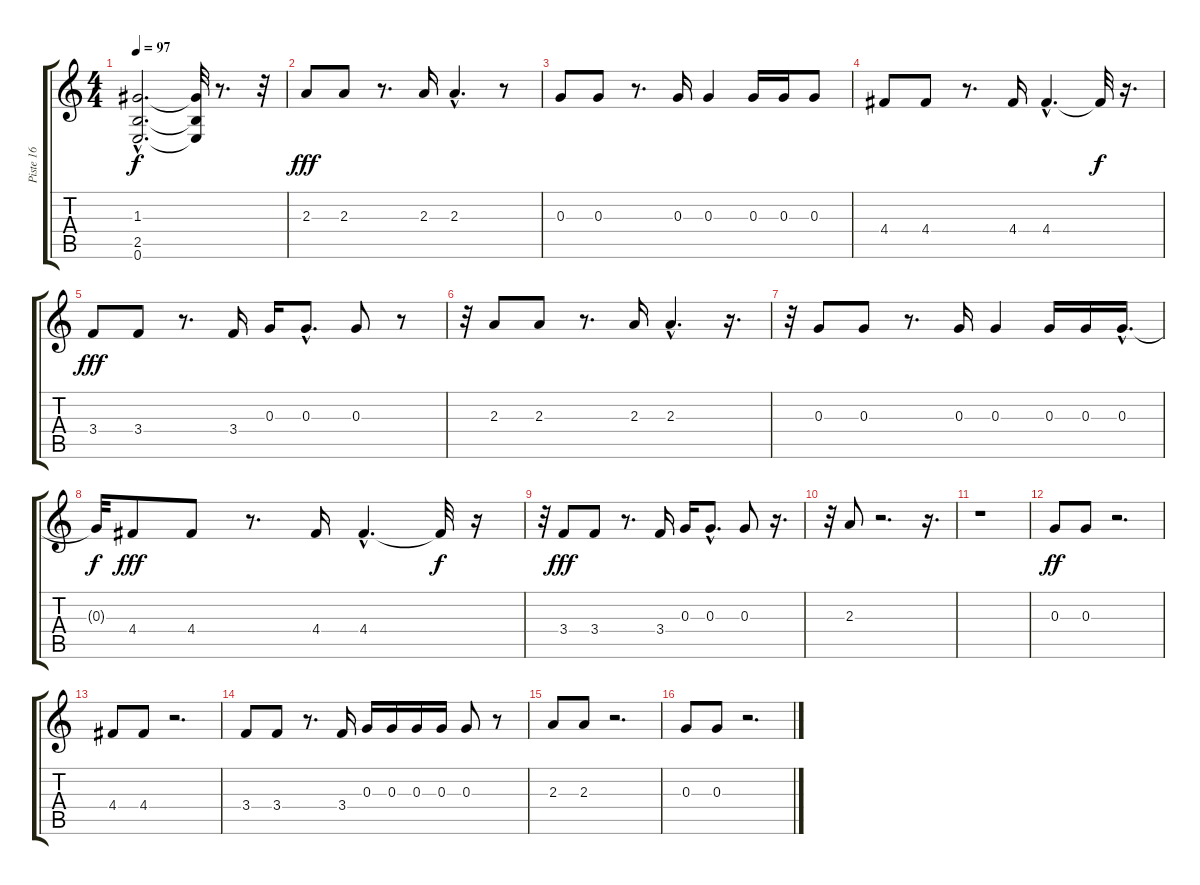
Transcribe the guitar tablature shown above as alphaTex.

\track ("Piste 16" "Piste 16") {instrument distortionguitar}
\staff {score tabs}
\tuning (E4 B3 G3 D3 A2 E2) {hide}
\ts (4 4)
\tempo 97
\clef g2
\ks c
(1.3{hac} 2.5{hac} 0.6{hac}).2{d dy f} (1.3{t} 2.5{t} 0.6{t}).32 r.8{d} r.32 |
2.3.8{dy fff} 2.3.8 r.8{d} 2.3.16 2.3{hac}.4{d} r.8 |
0.3.8 0.3.8 r.8{d} 0.3.16 0.3.4 0.3.16 0.3.16 0.3.8 |
4.4.8 4.4.8 r.8{d} 4.4.16 4.4{hac}.4{d} 4.4{t}.32{dy f} r.16{d} |
3.4.8{dy fff} 3.4.8 r.8{d} 3.4.16 0.3.16 0.3{hac}.8{d} 0.3.8 r.8 |
r.32 2.3.8 2.3.8 r.8{d} 2.3.16 2.3{hac}.4{d} r.16{d} |
r.32 0.3.8 0.3.8 r.8{d} 0.3.16 0.3.4 0.3.16 0.3.16 0.3{hac}.16{d} |
0.3{t}.32{dy f} 4.4.8{dy fff} 4.4.8 r.8{d} 4.4.16 4.4{hac}.4{d} 4.4{t}.32{dy f} r.16 |
r.32 3.4.8{dy fff} 3.4.8 r.8{d} 3.4.16 0.3.16 0.3{hac}.8{d} 0.3.8 r.16{d} |
r.32 2.3.8 r.2{d} r.16{d} |
r.1 |
0.3.8{dy ff} 0.3.8 r.2{d} |
4.4.8 4.4.8 r.2{d} |
3.4.8 3.4.8 r.8{d} 3.4.16 0.3.16 0.3.16 0.3.16 0.3.16 0.3.8 r.8 |
2.3.8 2.3.8 r.2{d} |
0.3.8 0.3.8 r.2{d}
